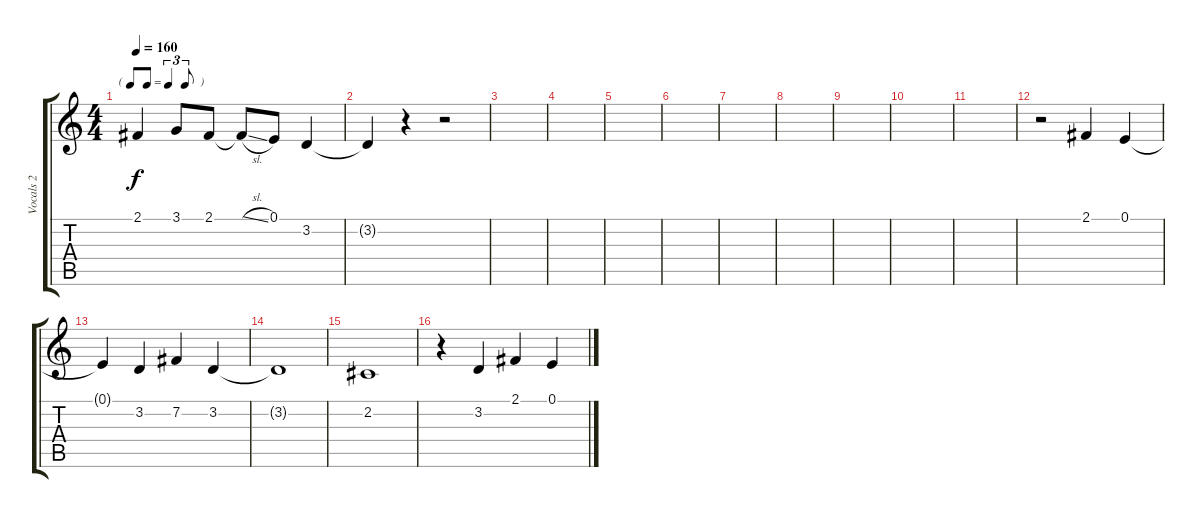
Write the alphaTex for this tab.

\track ("Vocals 2" "Vocals 2") {instrument lead2sawtooth}
\staff {score tabs}
\tuning (E4 B3 G3 D3 A2 E2) {hide}
\ts (4 4)
\tf triplet8th
\tempo 160
\clef g2
\ks c
2.1{t}.4{dy f} 3.1.8 2.1.8 2.1{sl t}.8 0.1.8 3.2.4 |
3.2{t}.4 r.4 r.2 |
|
|
|
|
|
|
|
|
|
r.2 2.1.4 0.1.4 |
0.1{t}.4 3.2.4 7.2.4 3.2.4 |
3.2{t}.1 |
2.2.1 |
r.4 3.2.4 2.1.4 0.1.4
